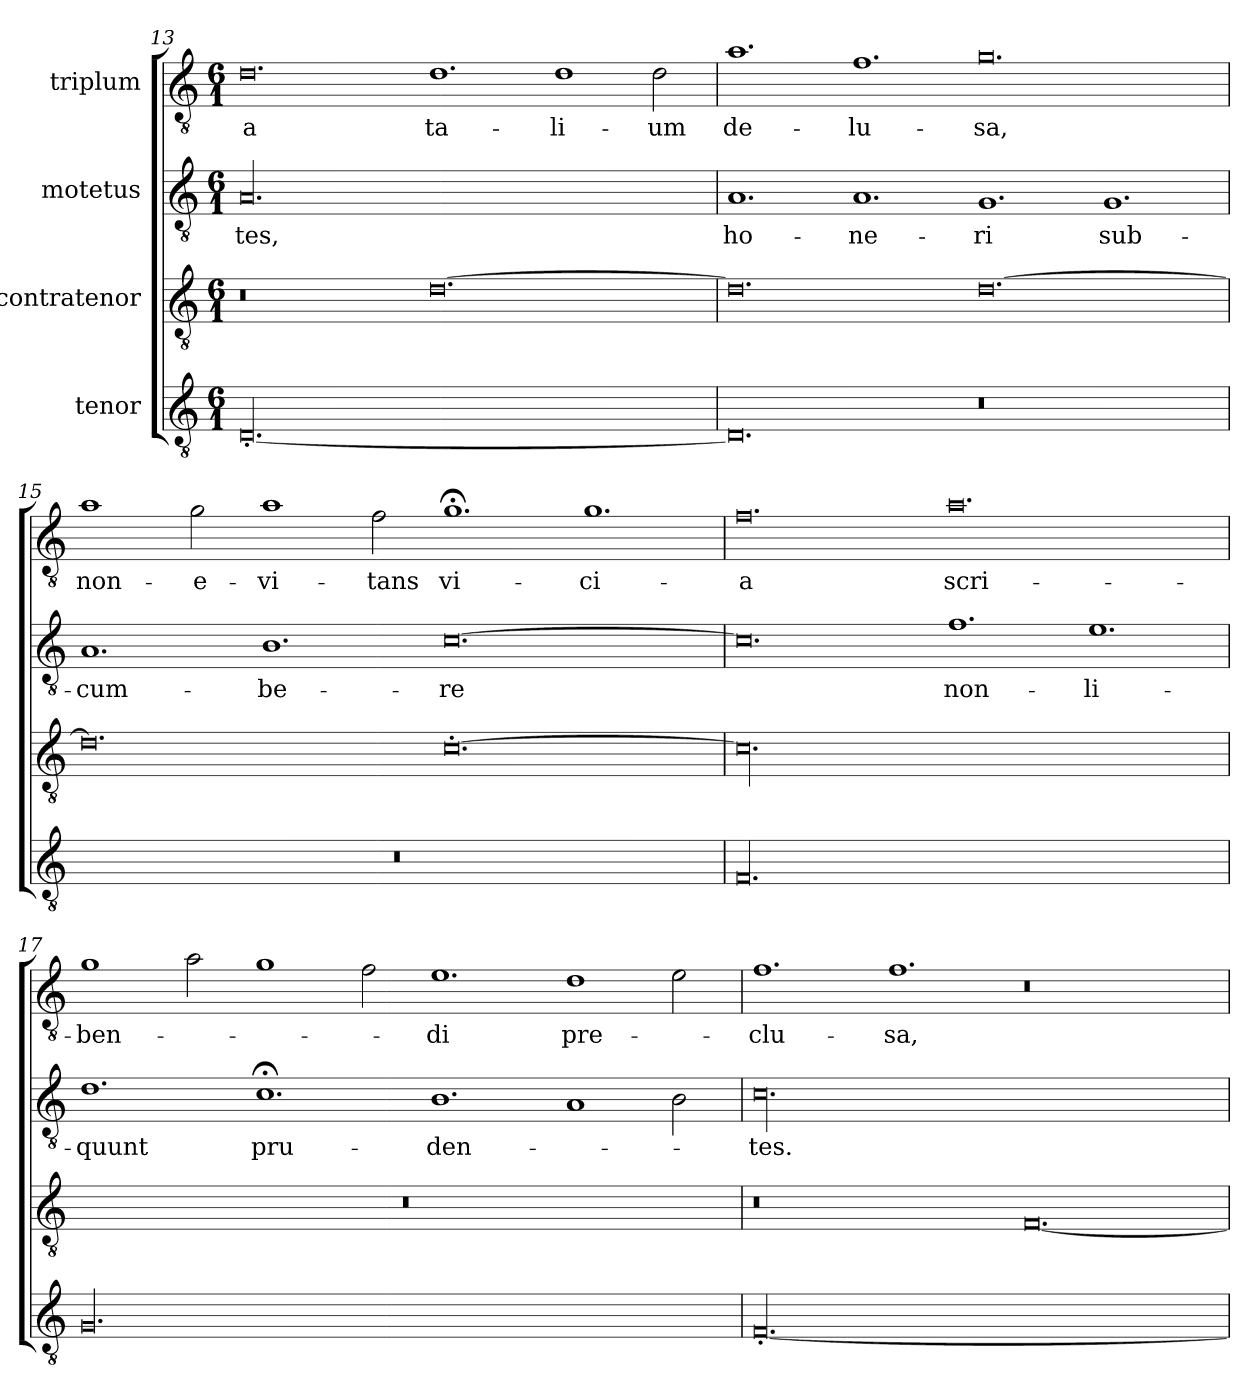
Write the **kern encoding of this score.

**kern	**kern	**kern	**text	**kern	**text
*part4	*part3	*part2	*part2	*part1	*part1
*staff4	*staff3	*staff2	*staff2	*staff1	*staff1
*I"tenor	*I"contratenor	*I"motetus	*	*I"triplum	*
*clefGv2	*clefGv2	*clefGv2	*	*clefGv2	*
*k[]	*k[]	*k[]	*	*k[]	*
*C:	*C:	*C:	*	*C:	*
*M6/1	*M6/1	*M6/1	*	*M6/1	*
=13	=13	=13	=13	=13	=13
[00.D'/	0.r	00.A/	-tes,	0.d\	-a
.	[0.d\	.	.	1.d\	ta-
.	.	.	.	1d\	-li-
.	.	.	.	2d\	-um
!!LO:LB:g=z
=14	=14	=14	=14	=14	=14
0.D/]	0.d\]	1.A/	ho-	1.a\	de-
.	.	1.A/	-ne-	1.f\	-lu-
0.r	[0.d\	1.G/	-ri	0.g\	-sa,
.	.	1.G/	sub-	.	.
=15	=15	=15	=15	=15	=15
00.r	0.d\]	1.A/	-cum-	1a\	non-
.	.	.	.	2g\	e-
.	.	1.B\	-be-	1a\	-vi-
.	.	.	.	2f\	-tans
.	[0.c'\	[0.c\	-re	1.g;<\	vi-
.	.	.	.	1.g\	-ci-
=16	=16	=16	=16	=16	=16
00.F/	00.c\]	0.c\]	.	0.f\	-a
.	.	1.f\	non-	0.a\	scri-
.	.	1.e\	li-	.	.
=17	=17	=17	=17	=17	=17
00.G/	00.r	1.d\	-quunt	1g\	-ben-
.	.	.	.	2a\	.
.	.	1.c;<\	pru-	1g\	.
.	.	.	.	2f\	.
.	.	1.B\	-den-	1.e\	-di
.	.	1A/	.	1d\	pre-
.	.	2B\	.	2e\	.
!!LO:LB:g=z
=18	=18	=18	=18	=18	=18
[00.F'/	0.r	00.c\	-tes.	1.f\	-clu-
.	.	.	.	1.f\	-sa,
.	[0.F/	.	.	0.r	.
=	=	=	=	=	=
*-	*-	*-	*-	*-	*-
